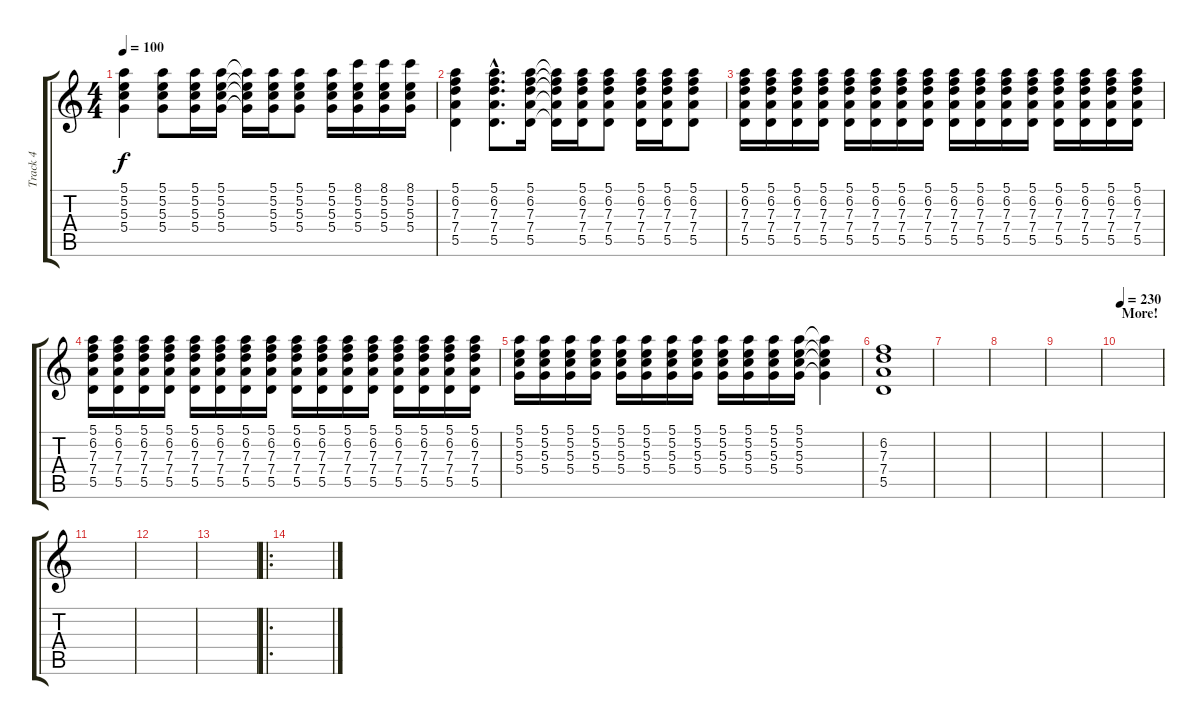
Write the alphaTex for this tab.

\track ("Track 4" "Track 4") {instrument electricguitarclean}
\staff {score tabs}
\tuning (E4 B3 G3 D3 A2 E2) {hide}
\ts (4 4)
\tempo 100
\clef g2
\ks c
(5.1 5.2 5.3 5.4).4{dy f} (5.1 5.2 5.3 5.4).8 (5.1 5.2 5.3 5.4).16 (5.1 5.2 5.3 5.4).16 (5.1{t} 5.2{t} 5.3{t} 5.4{t}).16 (5.1 5.2 5.3 5.4).16 (5.1 5.2 5.3 5.4).8 (5.1 5.2 5.3 5.4).16 (8.1 5.2 5.3 5.4).16 (8.1 5.2 5.3 5.4).16 (8.1 5.2 5.3 5.4).16 |
(5.1 6.2 7.3 7.4 5.5).4 (5.1{hac} 6.2{hac} 7.3{hac} 7.4{hac} 5.5{hac}).8{d} (5.1 6.2 7.3 7.4 5.5).16 (5.1{t} 6.2{t} 7.3{t} 7.4{t} 5.5{t}).16 (5.1 6.2 7.3 7.4 5.5).16 (5.1 6.2 7.3 7.4 5.5).8 (5.1 6.2 7.3 7.4 5.5).16 (5.1 6.2 7.3 7.4 5.5).16 (5.1 6.2 7.3 7.4 5.5).8 |
(5.1 6.2 7.3 7.4 5.5).16 (5.1 6.2 7.3 7.4 5.5).16 (5.1 6.2 7.3 7.4 5.5).16 (5.1 6.2 7.3 7.4 5.5).16 (5.1 6.2 7.3 7.4 5.5).16 (5.1 6.2 7.3 7.4 5.5).16 (5.1 6.2 7.3 7.4 5.5).16 (5.1 6.2 7.3 7.4 5.5).16 (5.1 6.2 7.3 7.4 5.5).16 (5.1 6.2 7.3 7.4 5.5).16 (5.1 6.2 7.3 7.4 5.5).16 (5.1 6.2 7.3 7.4 5.5).16 (5.1 6.2 7.3 7.4 5.5).16 (5.1 6.2 7.3 7.4 5.5).16 (5.1 6.2 7.3 7.4 5.5).16 (5.1 6.2 7.3 7.4 5.5).16 |
(5.1 6.2 7.3 7.4 5.5).16 (5.1 6.2 7.3 7.4 5.5).16 (5.1 6.2 7.3 7.4 5.5).16 (5.1 6.2 7.3 7.4 5.5).16 (5.1 6.2 7.3 7.4 5.5).16 (5.1 6.2 7.3 7.4 5.5).16 (5.1 6.2 7.3 7.4 5.5).16 (5.1 6.2 7.3 7.4 5.5).16 (5.1 6.2 7.3 7.4 5.5).16 (5.1 6.2 7.3 7.4 5.5).16 (5.1 6.2 7.3 7.4 5.5).16 (5.1 6.2 7.3 7.4 5.5).16 (5.1 6.2 7.3 7.4 5.5).16 (5.1 6.2 7.3 7.4 5.5).16 (5.1 6.2 7.3 7.4 5.5).16 (5.1 6.2 7.3 7.4 5.5).16 |
(5.1 5.2 5.3 5.4).16 (5.1 5.2 5.3 5.4).16 (5.1 5.2 5.3 5.4).16 (5.1 5.2 5.3 5.4).16 (5.1 5.2 5.3 5.4).16 (5.1 5.2 5.3 5.4).16 (5.1 5.2 5.3 5.4).16 (5.1 5.2 5.3 5.4).16 (5.1 5.2 5.3 5.4).16 (5.1 5.2 5.3 5.4).16 (5.1 5.2 5.3 5.4).16 (5.1 5.2 5.3 5.4).16 (5.1{t} 5.2{t} 5.3{t} 5.4{t}).4 |
(6.2 7.3 7.4 5.5).1 |
|
|
|
\section ("" "More!")
\tempo 230
|
|
|
|
\ro
